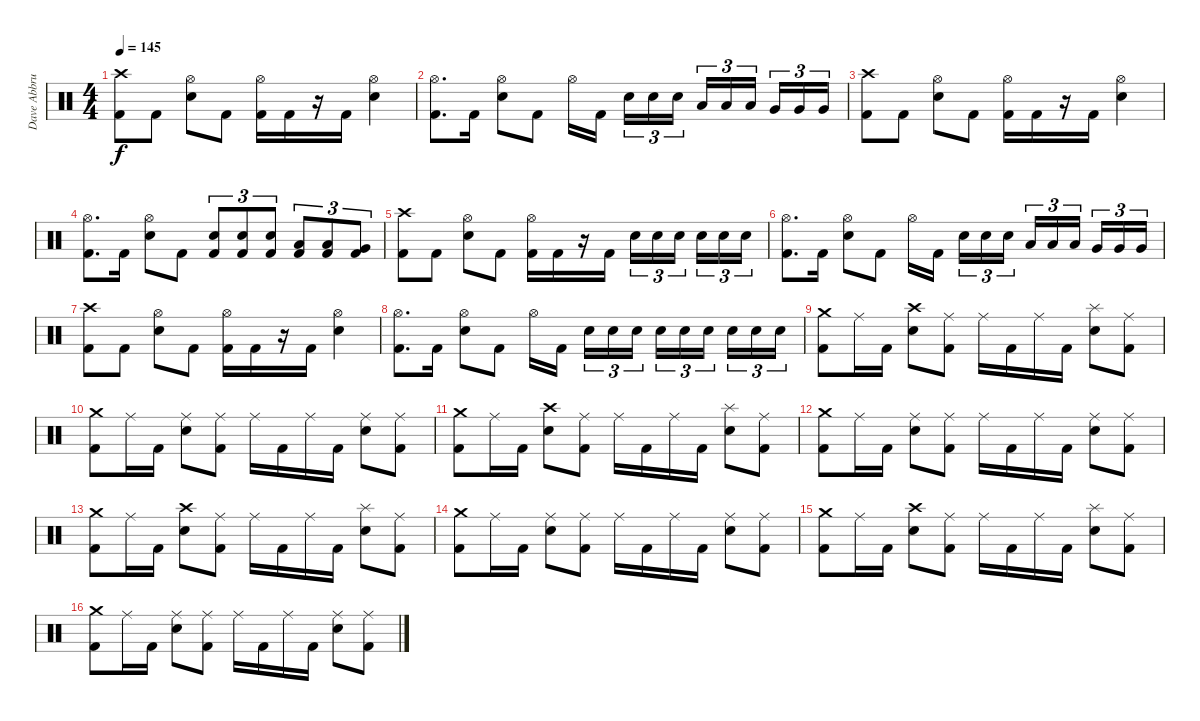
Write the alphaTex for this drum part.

\track ("Dave Abbruzzese" "Dave Abbru") {instrument percussion}
\staff {score}
\articulation defaults
\ts (4 4)
\tempo 145
\clef neutral
\ks c
("Crash high (hit)" "Kick (hit) 2").8{dy f} "Kick (hit) 2".8 ("Hi-Hat (open)" "Electric Snare (hit)").8 "Kick (hit) 2".8 ("Hi-Hat (open)" "Kick (hit) 2").16 "Kick (hit) 2".16 r.16 "Kick (hit) 2".16 ("Hi-Hat (open)" "Electric Snare (hit)").4 |
("Hi-Hat (open)" "Kick (hit) 2").8{d} "Kick (hit) 2".16 ("Hi-Hat (open)" "Electric Snare (hit)").8 "Kick (hit) 2".8 "Hi-Hat (open)".16 "Kick (hit) 2".16{beam splitsecondary} "Electric Snare (hit)".16{tu (3 2)} "Electric Snare (hit)".16{tu (3 2)} "Electric Snare (hit)".16{tu (3 2)} "Low Tom (hit)".16{tu (3 2)} "Low Tom (hit)".16{tu (3 2)} "Low Tom (hit)".16{tu (3 2) beam splitsecondary} "Very Low Tom (hit)".16{tu (3 2)} "Very Low Tom (hit)".16{tu (3 2)} "Very Low Tom (hit)".16{tu (3 2)} |
("Crash high (hit)" "Kick (hit) 2").8 "Kick (hit) 2".8 ("Hi-Hat (open)" "Electric Snare (hit)").8 "Kick (hit) 2".8 ("Hi-Hat (open)" "Kick (hit) 2").16 "Kick (hit) 2".16 r.16 "Kick (hit) 2".16 ("Hi-Hat (open)" "Electric Snare (hit)").4 |
("Hi-Hat (open)" "Kick (hit) 2").8{d} "Kick (hit) 2".16 ("Hi-Hat (open)" "Electric Snare (hit)").8 "Kick (hit) 2".8 ("Electric Snare (hit)" "Kick (hit) 2").8{tu (3 2)} ("Electric Snare (hit)" "Kick (hit) 2").8{tu (3 2)} ("Electric Snare (hit)" "Kick (hit) 2").8{tu (3 2)} ("Low Tom (hit)" "Kick (hit) 2").8{tu (3 2)} ("Low Tom (hit)" "Kick (hit) 2").8{tu (3 2)} ("Very Low Tom (hit)" "Kick (hit) 2").8{tu (3 2)} |
("Crash high (hit)" "Kick (hit) 2").8 "Kick (hit) 2".8 ("Hi-Hat (open)" "Electric Snare (hit)").8 "Kick (hit) 2".8 ("Hi-Hat (open)" "Kick (hit) 2").16 "Kick (hit) 2".16 r.16 "Kick (hit) 2".16 "Electric Snare (hit)".16{tu (3 2)} "Electric Snare (hit)".16{tu (3 2)} "Electric Snare (hit)".16{tu (3 2) beam splitsecondary} "Electric Snare (hit)".16{tu (3 2)} "Electric Snare (hit)".16{tu (3 2)} "Electric Snare (hit)".16{tu (3 2)} |
("Hi-Hat (open)" "Kick (hit) 2").8{d} "Kick (hit) 2".16 ("Hi-Hat (open)" "Electric Snare (hit)").8 "Kick (hit) 2".8 "Hi-Hat (open)".16 "Kick (hit) 2".16{beam splitsecondary} "Electric Snare (hit)".16{tu (3 2)} "Electric Snare (hit)".16{tu (3 2)} "Electric Snare (hit)".16{tu (3 2)} "Low Tom (hit)".16{tu (3 2)} "Low Tom (hit)".16{tu (3 2)} "Low Tom (hit)".16{tu (3 2) beam splitsecondary} "Very Low Tom (hit)".16{tu (3 2)} "Very Low Tom (hit)".16{tu (3 2)} "Very Low Tom (hit)".16{tu (3 2)} |
("Crash high (hit)" "Kick (hit) 2").8 "Kick (hit) 2".8 ("Hi-Hat (open)" "Electric Snare (hit)").8 "Kick (hit) 2".8 ("Hi-Hat (open)" "Kick (hit) 2").16 "Kick (hit) 2".16 r.16 "Kick (hit) 2".16 ("Hi-Hat (open)" "Electric Snare (hit)").4 |
("Hi-Hat (open)" "Kick (hit) 2").8{d} "Kick (hit) 2".16 ("Hi-Hat (open)" "Electric Snare (hit)").8 "Kick (hit) 2".8 "Hi-Hat (open)".16 "Kick (hit) 2".16{beam splitsecondary} "Electric Snare (hit)".16{tu (3 2)} "Electric Snare (hit)".16{tu (3 2)} "Electric Snare (hit)".16{tu (3 2)} "Electric Snare (hit)".16{tu (3 2)} "Electric Snare (hit)".16{tu (3 2)} "Electric Snare (hit)".16{tu (3 2) beam splitsecondary} "Electric Snare (hit)".16{tu (3 2)} "Electric Snare (hit)".16{tu (3 2)} "Electric Snare (hit)".16{tu (3 2)} |
("Crash medium (hit)" "Kick (hit) 2").8 "Ride (middle)".16 "Kick (hit) 2".16 ("Crash high (hit)" "Electric Snare (hit)").8 ("Ride (middle)" "Kick (hit) 2").8 "Ride (middle)".16 "Kick (hit) 2".16 "Ride (middle)".16 "Kick (hit) 2".16 ("Splash (hit)" "Electric Snare (hit)").8 ("Ride (middle)" "Kick (hit) 2").8 |
("Crash medium (hit)" "Kick (hit) 2").8 "Ride (middle)".16 "Kick (hit) 2".16 ("Ride (middle)" "Electric Snare (hit)").8 ("Ride (middle)" "Kick (hit) 2").8 "Ride (middle)".16 "Kick (hit) 2".16 "Ride (middle)".16 "Kick (hit) 2".16 ("Ride (middle)" "Electric Snare (hit)").8 ("Ride (middle)" "Kick (hit) 2").8 |
("Crash medium (hit)" "Kick (hit) 2").8 "Ride (middle)".16 "Kick (hit) 2".16 ("Crash high (hit)" "Electric Snare (hit)").8 ("Ride (middle)" "Kick (hit) 2").8 "Ride (middle)".16 "Kick (hit) 2".16 "Ride (middle)".16 "Kick (hit) 2".16 ("Splash (hit)" "Electric Snare (hit)").8 ("Ride (middle)" "Kick (hit) 2").8 |
("Crash medium (hit)" "Kick (hit) 2").8 "Ride (middle)".16 "Kick (hit) 2".16 ("Ride (middle)" "Electric Snare (hit)").8 ("Ride (middle)" "Kick (hit) 2").8 "Ride (middle)".16 "Kick (hit) 2".16 "Ride (middle)".16 "Kick (hit) 2".16 ("Ride (middle)" "Electric Snare (hit)").8 ("Ride (middle)" "Kick (hit) 2").8 |
("Crash medium (hit)" "Kick (hit) 2").8 "Ride (middle)".16 "Kick (hit) 2".16 ("Crash high (hit)" "Electric Snare (hit)").8 ("Ride (middle)" "Kick (hit) 2").8 "Ride (middle)".16 "Kick (hit) 2".16 "Ride (middle)".16 "Kick (hit) 2".16 ("Splash (hit)" "Electric Snare (hit)").8 ("Ride (middle)" "Kick (hit) 2").8 |
("Crash medium (hit)" "Kick (hit) 2").8 "Ride (middle)".16 "Kick (hit) 2".16 ("Ride (middle)" "Electric Snare (hit)").8 ("Ride (middle)" "Kick (hit) 2").8 "Ride (middle)".16 "Kick (hit) 2".16 "Ride (middle)".16 "Kick (hit) 2".16 ("Ride (middle)" "Electric Snare (hit)").8 ("Ride (middle)" "Kick (hit) 2").8 |
("Crash medium (hit)" "Kick (hit) 2").8 "Ride (middle)".16 "Kick (hit) 2".16 ("Crash high (hit)" "Electric Snare (hit)").8 ("Ride (middle)" "Kick (hit) 2").8 "Ride (middle)".16 "Kick (hit) 2".16 "Ride (middle)".16 "Kick (hit) 2".16 ("Splash (hit)" "Electric Snare (hit)").8 ("Ride (middle)" "Kick (hit) 2").8 |
("Crash medium (hit)" "Kick (hit) 2").8 "Ride (middle)".16 "Kick (hit) 2".16 ("Ride (middle)" "Electric Snare (hit)").8 ("Ride (middle)" "Kick (hit) 2").8 "Ride (middle)".16 "Kick (hit) 2".16 "Ride (middle)".16 "Kick (hit) 2".16 ("Ride (middle)" "Electric Snare (hit)").8 ("Ride (middle)" "Kick (hit) 2").8
